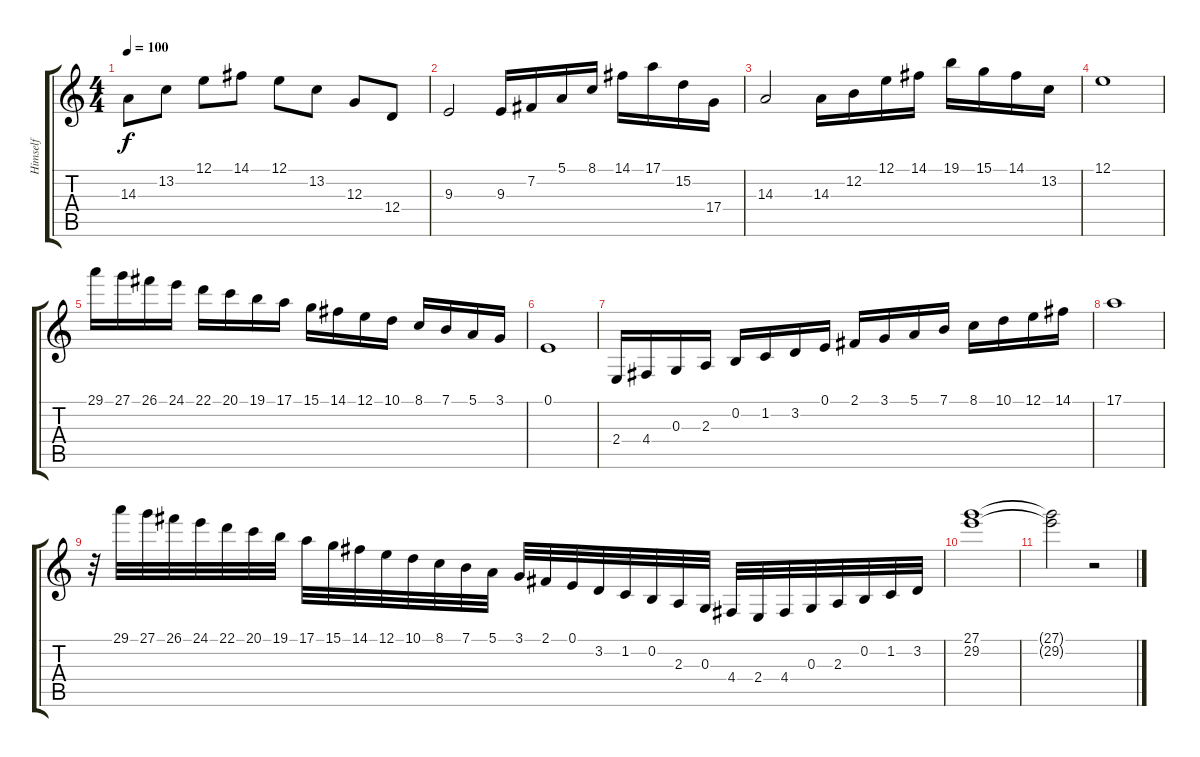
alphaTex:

\track ("Himself" "Himself") {instrument synthvoice}
\staff {score tabs}
\tuning (E4 B3 G3 D3 A2 E2) {hide}
\ts (4 4)
\tempo 100
\clef g2
\ks c
14.3.8{dy f} 13.2.8 12.1.8 14.1.8 12.1.8 13.2.8 12.3.8 12.4.8 |
9.3.2{volume 11} 9.3.16{volume 10} 7.2.16 5.1.16{volume 10} 8.1.16{volume 10} 14.1.16 17.1.16 15.2.16 17.4.16 |
14.3.2 14.3.16 12.2.16 12.1.16 14.1.16 19.1.16 15.1.16 14.1.16 13.2.16 |
12.1.1 |
29.1.16{volume 9} 27.1.16 26.1.16 24.1.16 22.1.16 20.1.16 19.1.16 17.1.16 15.1.16 14.1.16 12.1.16 10.1.16 8.1.16 7.1.16 5.1.16 3.1.16{volume 9} |
0.1.1 |
2.4.16{volume 8} 4.4.16 0.3.16 2.3.16 0.2.16 1.2.16 3.2.16 0.1.16 2.1.16 3.1.16 5.1.16 7.1.16 8.1.16 10.1.16 12.1.16 14.1.16 |
17.1.1 |
r.32 29.1.32 27.1.32 26.1.32 24.1.32 22.1.32 20.1.32{volume 9} 19.1.32{volume 9} 17.1.32{volume 10} 15.1.32{volume 10} 14.1.32{volume 10} 12.1.32{volume 10} 10.1.32{volume 10} 8.1.32{volume 11} 7.1.32{volume 11} 5.1.32{volume 11} 3.1.32{volume 12} 2.1.32{volume 12} 0.1.32{volume 12} 3.2.32{volume 12} 1.2.32{volume 13} 0.2.32{volume 13} 2.3.32{volume 13} 0.3.32{volume 13} 4.4.32{volume 14} 2.4.32{volume 14} 4.4.32{volume 14} 0.3.32{volume 14} 2.3.32{volume 15} 0.2.32{volume 15} 1.2.32{volume 15} 3.2.32{volume 15} |
(27.1 29.2).1{volume 16} |
(27.1{t} 29.2{t}).2 r.2
